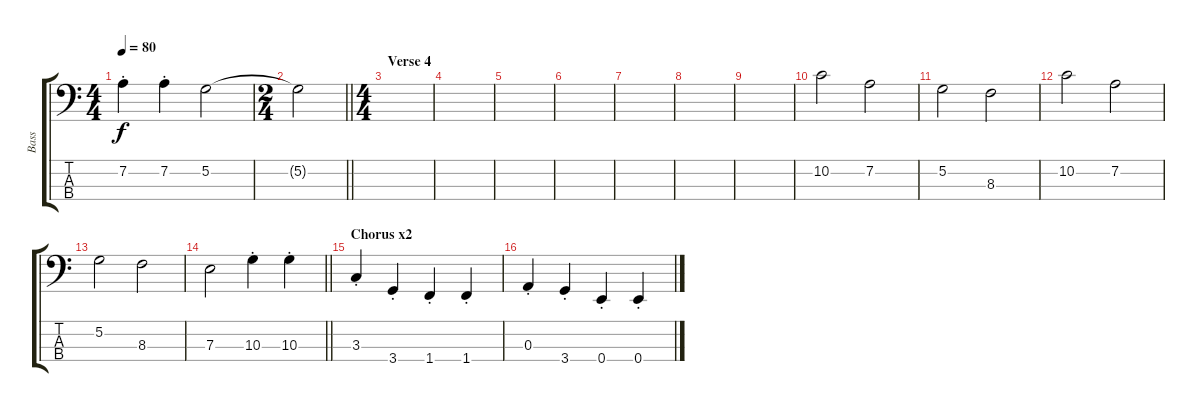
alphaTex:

\track ("Bass" "Bass") {instrument electricbassfinger}
\staff {score tabs}
\tuning (G2 D2 A1 E1) {hide}
\ts (4 4)
\tempo 80
\clef f4
\ks c
7.2{st}.4{dy f} 7.2{st}.4 5.2.2 |
\ts (2 4)
\barLineRight lightlight
5.2{t}.2 |
\ts (4 4)
\section ("" "Verse 4")
|
|
|
|
|
|
|
10.2.2 7.2.2 |
5.2.2 8.3.2 |
10.2.2 7.2.2 |
5.2.2 8.3.2 |
\barLineRight lightlight
7.3.2 10.3{st}.4 10.3{st}.4 |
\section ("" "Chorus x2")
3.3{st}.4 3.4{st}.4 1.4{st}.4 1.4{st}.4 |
0.3{st}.4 3.4{st}.4 0.4{st}.4 0.4{st}.4
